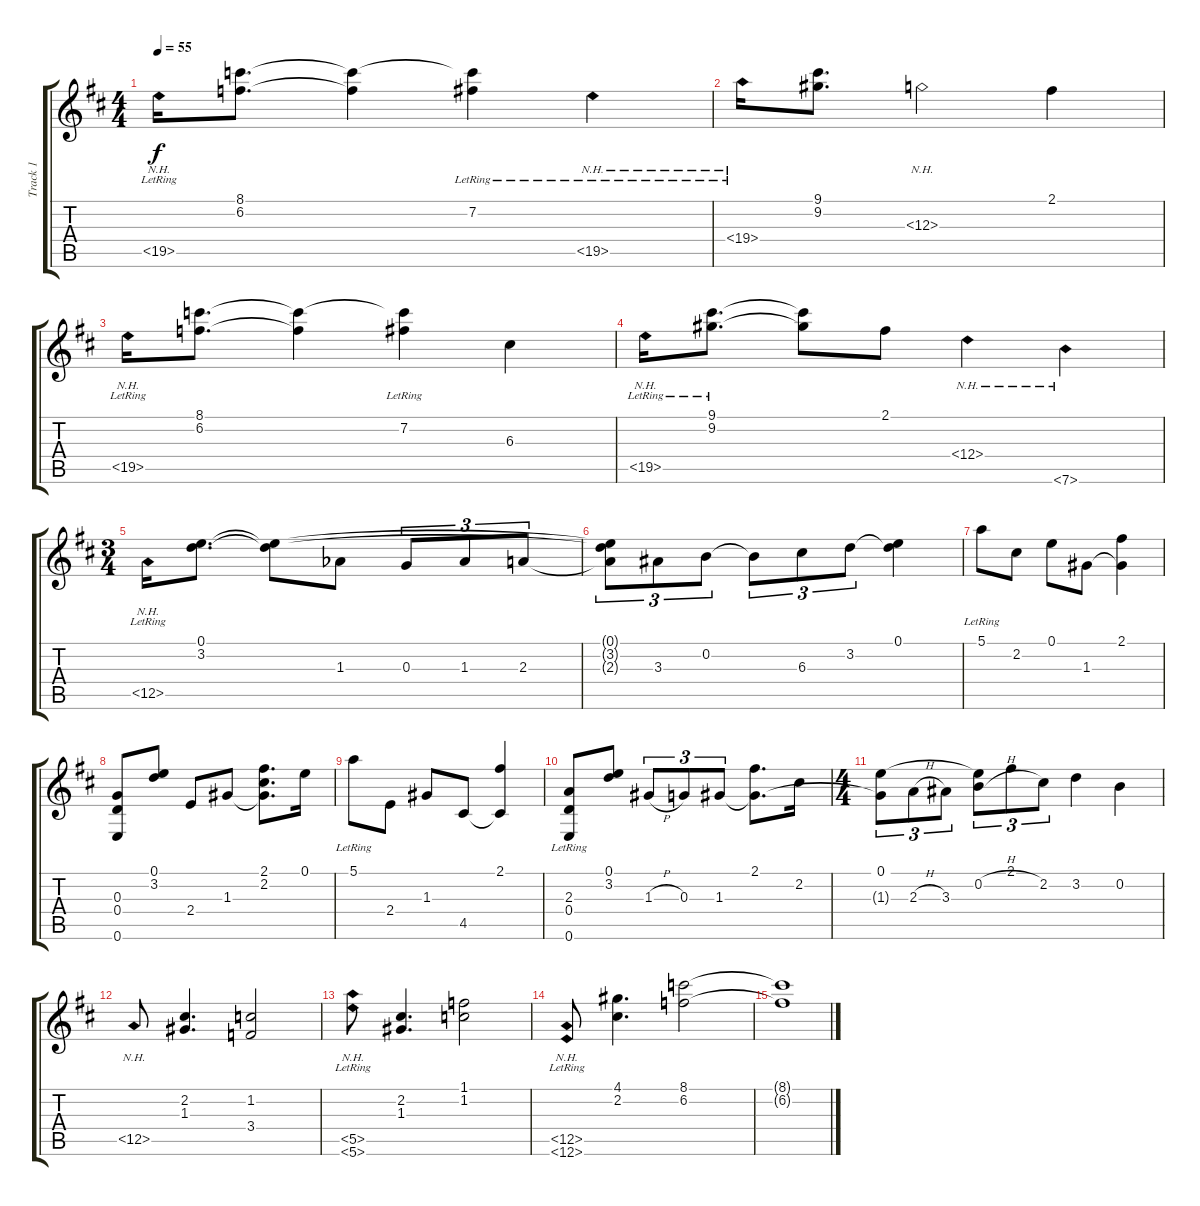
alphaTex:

\track ("Track 1" "Track 1") {instrument acousticguitarnylon}
\staff {score tabs}
\tuning (E4 B3 G3 D3 A2 E2) {hide}
\ts (4 4)
\tempo 55
\clef g2
\ks d
19.5{nh lr}.16{dy f} (8.1 6.2).8{d} (8.1{t} 6.2{t}).4 (8.1{t} 7.2{lr}).4 19.5{nh lr}.4 |
19.4{nh lr}.16 (9.1 9.2).8{d} 12.3{nh}.2 2.1.4 |
19.5{nh lr}.16 (8.1 6.2).8{d} (8.1{t} 6.2{t}).4 (8.1{t} 7.2{lr}).4 6.3.4 |
19.5{nh lr}.16 (9.1{lr} 9.2{lr}).8{d} (9.1{t} 9.2{t}).8 2.1.8 12.4{nh}.4 7.6{nh}.4 |
\ts (3 4)
12.5{nh lr}.16 (0.1 3.2).8{d} (0.1{t} 3.2{t}).8 1.3{acc b}.8 0.3.8{tu (3 2)} 1.3{acc b}.8{tu (3 2)} 2.3.8{tu (3 2)} |
(0.1{t} 3.2{t} 2.3{t}).8{tu (3 2)} 3.3.8{tu (3 2)} 0.2.8{tu (3 2)} 0.2{t}.8{tu (3 2)} 6.3.8{tu (3 2)} 3.2.8{tu (3 2)} (0.1 3.2{t}).4 |
5.1{lr}.8 2.2.8 0.1.8 1.3.8 (2.1 1.3{t}).4 |
(0.3 0.4 0.6).8 (0.1 3.2).8 2.4.8 1.3.8 (2.1 2.2 1.3{t}).8{d} 0.1.16 |
5.1{lr}.8 2.4.8 1.3.8 4.5.8 (2.1 4.5{t}).4 |
(2.3 0.4{lr} 0.6{lr}).8 (0.1 3.2).8 1.3{h}.8{tu (3 2)} 0.3.8{tu (3 2)} 1.3.8{tu (3 2)} (2.1 1.3{t}).8{d} 2.2.16 |
\ts (4 4)
(0.1 1.3{t}).8{tu (3 2)} 2.3{h}.8{tu (3 2)} 3.3.8{tu (3 2)} (0.1{t} 0.2{h}).8{tu (3 2)} 2.1.8{tu (3 2)} 2.2.8{tu (3 2)} 3.2.4 0.2.4 |
12.5{nh}.8 (2.2 1.3).4{d} (1.2 3.4).2 |
(5.5{nh lr} 5.6{nh lr}).8 (2.2 1.3).4{d} (1.1 1.2).2 |
(12.5{nh lr} 12.6{nh lr}).8 (4.1 2.2).4{d} (8.1 6.2).2 |
(8.1{t} 6.2{t}).1
